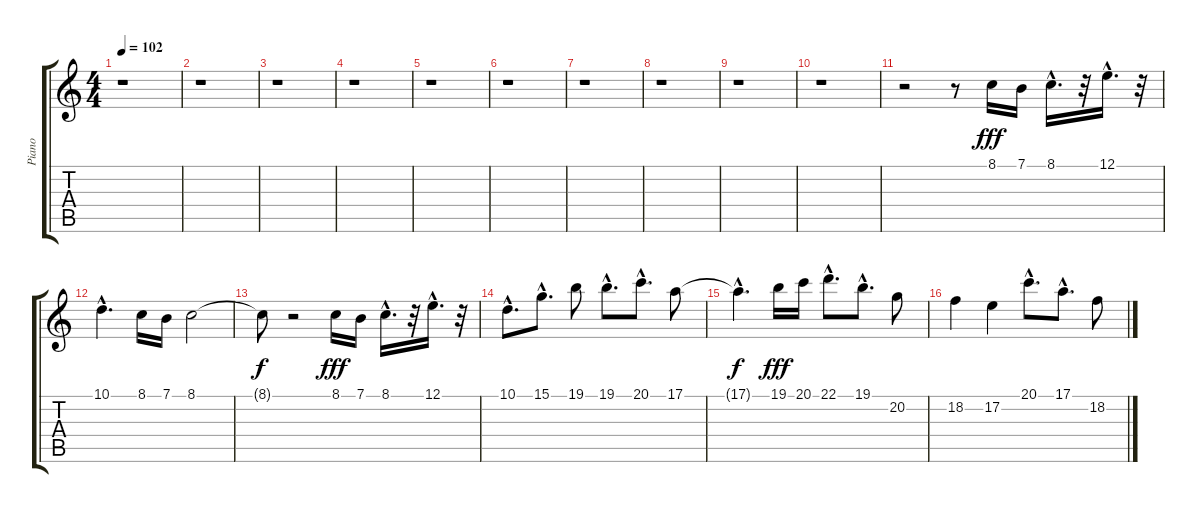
\track ("Piano        " "Piano     ") {instrument brightacousticpiano}
\staff {score tabs}
\tuning (E4 B3 G3 D3 A2 E2) {hide}
\ts (4 4)
\tempo 102
\clef g2
\ks c
r.1{dy fff} |
r.1 |
r.1 |
r.1 |
r.1 |
r.1 |
r.1 |
r.1 |
r.1 |
r.1 |
r.2{instrument tremolostrings} r.8 8.1.16 7.1.16 8.1{hac}.16{d} r.32 12.1{hac}.16{d} r.32 |
10.1{hac}.4{d} 8.1.16 7.1.16 8.1.2 |
8.1{t}.8{dy f} r.2 8.1.16{dy fff} 7.1.16 8.1{hac}.16{d} r.32 12.1{hac}.16{d} r.32 |
10.1{hac}.8{d} 15.1{hac}.8{d} 19.1.8 19.1{hac}.8{d} 20.1{hac}.8{d} 17.1.8 |
17.1{hac t}.4{d dy f} 19.1.16{dy fff} 20.1.16 22.1{hac}.8{d} 19.1{hac}.8{d} 20.2.8 |
18.2.4 17.2.4 20.1{hac}.8{d} 17.1{hac}.8{d} 18.2.8
